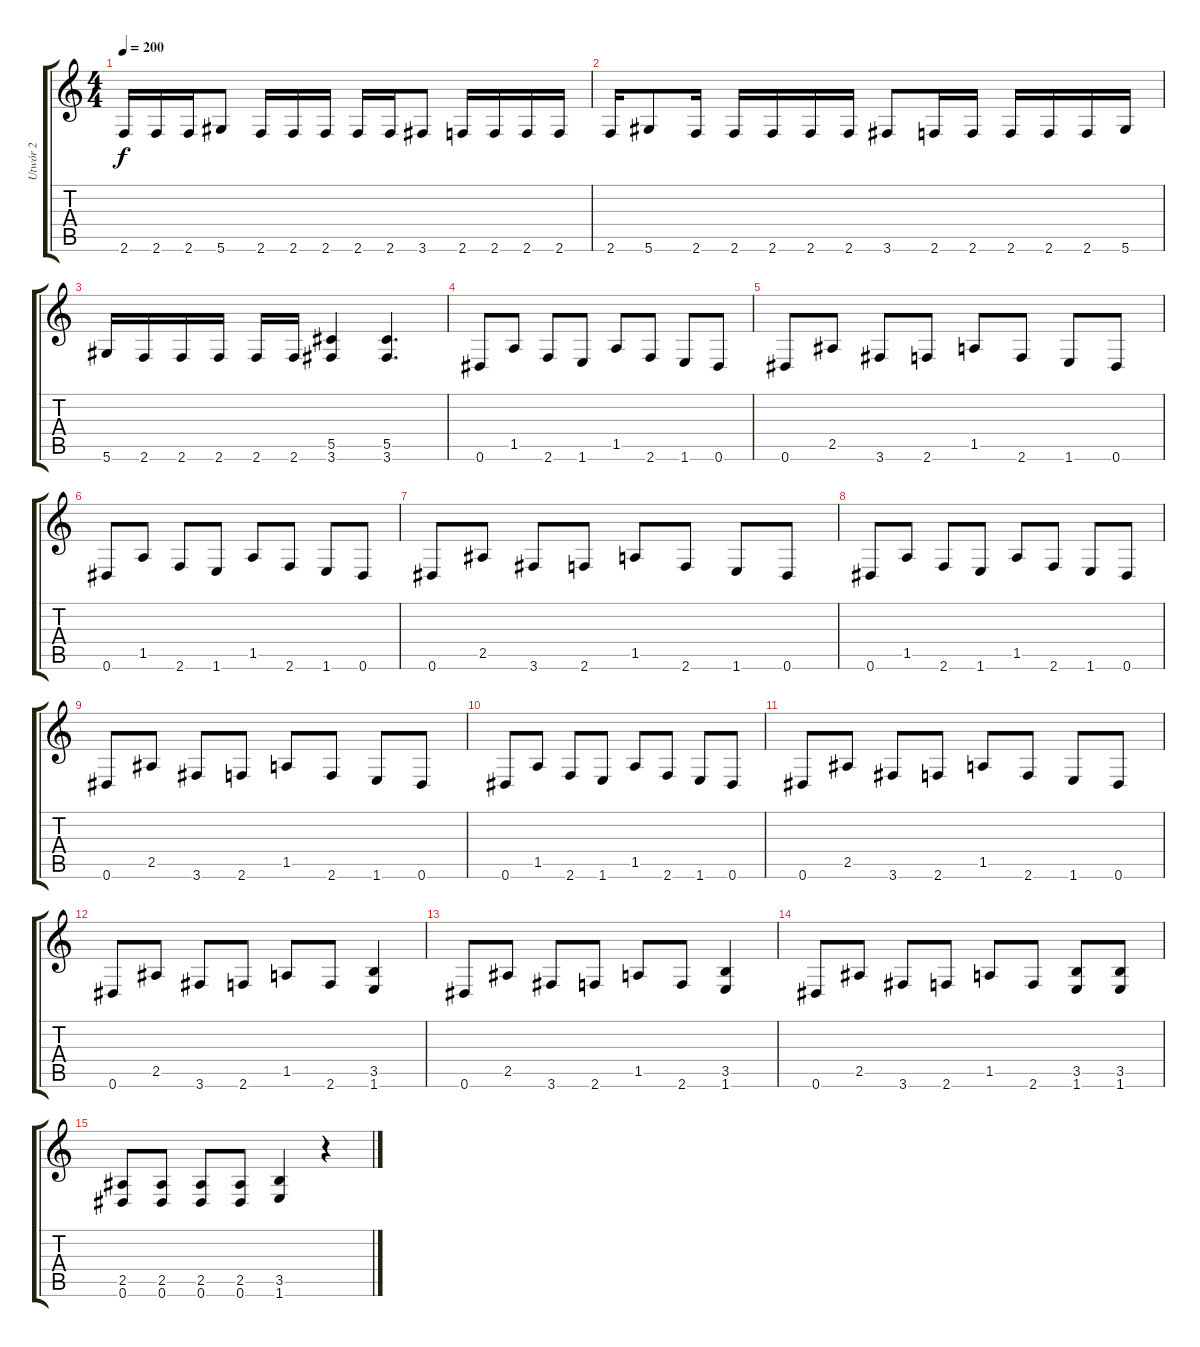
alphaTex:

\track ("Utwór 2" "Utwór 2") {instrument overdrivenguitar}
\staff {score tabs}
\tuning (Eb4 Bb3 Gb3 Db3 Ab2 Eb2) {hide}
\ts (4 4)
\tempo 200
\clef g2
\ks c
2.6.16{dy f} 2.6.16 2.6.16 5.6.8 2.6.16 2.6.16 2.6.16 2.6.16 2.6.16 3.6.8 2.6.16 2.6.16 2.6.16 2.6.16 |
2.6.16 5.6.8 2.6.16 2.6.16 2.6.16 2.6.16 2.6.16 3.6.8 2.6.16 2.6.16 2.6.16 2.6.16 2.6.16 5.6.16 |
5.6.16 2.6.16 2.6.16 2.6.16 2.6.16 2.6.16 (5.5 3.6).4 (5.5 3.6).4{d} |
0.6.8 1.5.8 2.6.8 1.6.8 1.5.8 2.6.8 1.6.8 0.6.8 |
0.6.8 2.5.8 3.6.8 2.6.8 1.5.8 2.6.8 1.6.8 0.6.8 |
0.6.8 1.5.8 2.6.8 1.6.8 1.5.8 2.6.8 1.6.8 0.6.8 |
0.6.8 2.5.8 3.6.8 2.6.8 1.5.8 2.6.8 1.6.8 0.6.8 |
0.6.8 1.5.8 2.6.8 1.6.8 1.5.8 2.6.8 1.6.8 0.6.8 |
0.6.8 2.5.8 3.6.8 2.6.8 1.5.8 2.6.8 1.6.8 0.6.8 |
0.6.8 1.5.8 2.6.8 1.6.8 1.5.8 2.6.8 1.6.8 0.6.8 |
0.6.8 2.5.8 3.6.8 2.6.8 1.5.8 2.6.8 1.6.8 0.6.8 |
0.6.8 2.5.8 3.6.8 2.6.8 1.5.8 2.6.8 (3.5 1.6).4 |
0.6.8 2.5.8 3.6.8 2.6.8 1.5.8 2.6.8 (3.5 1.6).4 |
0.6.8 2.5.8 3.6.8 2.6.8 1.5.8 2.6.8 (3.5 1.6).8 (3.5 1.6).8 |
(2.5 0.6).8 (2.5 0.6).8 (2.5 0.6).8 (2.5 0.6).8 (3.5 1.6).4 r.4
